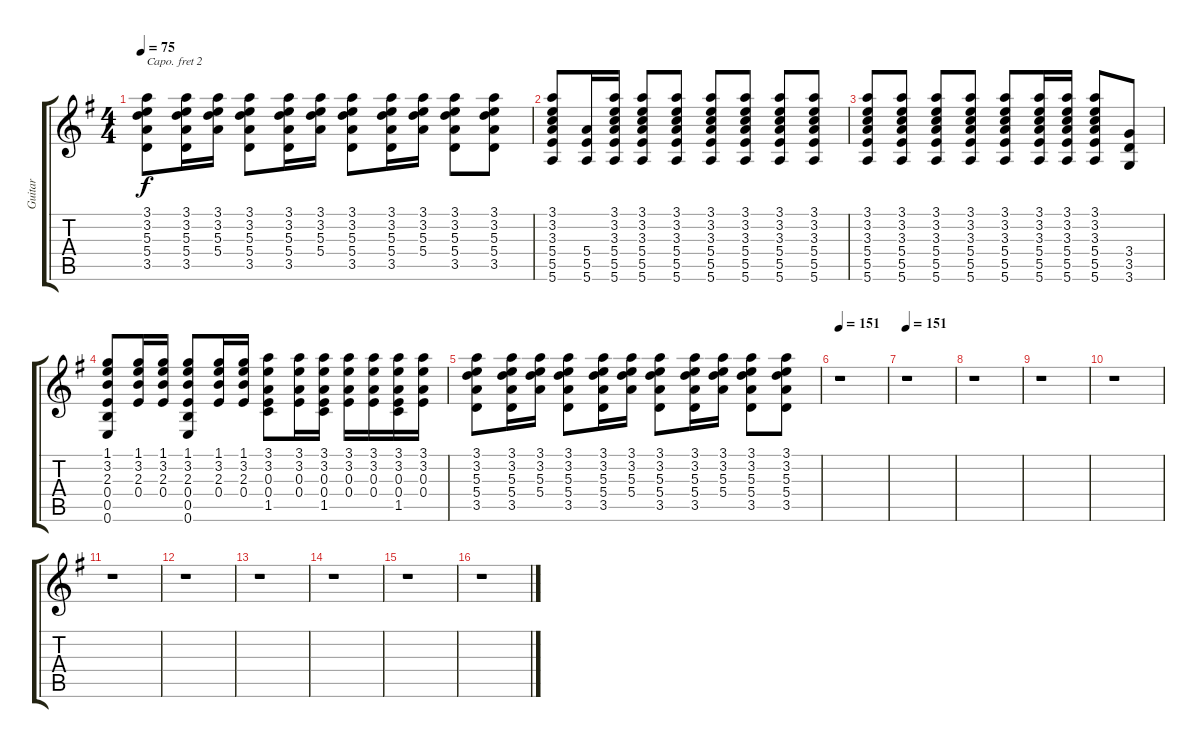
\track ("Guitar" "Guitar") {instrument acousticguitarsteel}
\staff {score tabs}
\capo 2
\tuning (E4 B3 G3 D3 A2 D2) {hide}
\ts (4 4)
\tempo 75
\clef g2
\ks eminor
(3.1 3.2 5.3 5.4 3.5).8{dy f} (3.1 3.2 5.3 5.4 3.5).16 (3.1 3.2 5.3 5.4).16 (3.1 3.2 5.3 5.4 3.5).8 (3.1 3.2 5.3 5.4 3.5).16 (3.1 3.2 5.3 5.4).16 (3.1 3.2 5.3 5.4 3.5).8 (3.1 3.2 5.3 5.4 3.5).16 (3.1 3.2 5.3 5.4).16 (3.1 3.2 5.3 5.4 3.5).8 (3.1 3.2 5.3 5.4 3.5).8 |
(3.1 3.2 3.3 5.4 5.5 5.6).8 (5.4 5.5 5.6).16 (3.1 3.2 3.3 5.4 5.5 5.6).16 (3.1 3.2 3.3 5.4 5.5 5.6).8 (3.1 3.2 3.3 5.4 5.5 5.6).8 (3.1 3.2 3.3 5.4 5.5 5.6).8 (3.1 3.2 3.3 5.4 5.5 5.6).8 (3.1 3.2 3.3 5.4 5.5 5.6).8 (3.1 3.2 3.3 5.4 5.5 5.6).8 |
(3.1 3.2 3.3 5.4 5.5 5.6).8 (3.1 3.2 3.3 5.4 5.5 5.6).8 (3.1 3.2 3.3 5.4 5.5 5.6).8 (3.1 3.2 3.3 5.4 5.5 5.6).8 (3.1 3.2 3.3 5.4 5.5 5.6).8 (3.1 3.2 3.3 5.4 5.5 5.6).16 (3.1 3.2 3.3 5.4 5.5 5.6).16 (3.1 3.2 3.3 5.4 5.5 5.6).8 (3.4 3.5 3.6).8 |
(1.1 3.2 2.3 0.4 0.5 0.6).8 (1.1 3.2 2.3 0.4).16 (1.1 3.2 2.3 0.4).16 (1.1 3.2 2.3 0.4 0.5 0.6).8 (1.1 3.2 2.3 0.4).16 (1.1 3.2 2.3 0.4).16 (3.1 3.2 0.3 0.4 1.5).8 (3.1 3.2 0.3 0.4).16 (3.1 3.2 0.3 0.4 1.5).16 (3.1 3.2 0.3 0.4).16 (3.1 3.2 0.3 0.4).16 (3.1 3.2 0.3 0.4 1.5).16 (3.1 3.2 0.3 0.4).16 |
(3.1 3.2 5.3 5.4 3.5).8 (3.1 3.2 5.3 5.4 3.5).16 (3.1 3.2 5.3 5.4).16 (3.1 3.2 5.3 5.4 3.5).8 (3.1 3.2 5.3 5.4 3.5).16 (3.1 3.2 5.3 5.4).16 (3.1 3.2 5.3 5.4 3.5).8 (3.1 3.2 5.3 5.4 3.5).16 (3.1 3.2 5.3 5.4).16 (3.1 3.2 5.3 5.4 3.5).8 (3.1 3.2 5.3 5.4 3.5).8 |
\tempo 151
r.1 |
\tempo 151
r.1 |
r.1 |
r.1 |
r.1 |
r.1 |
r.1 |
r.1 |
r.1 |
r.1 |
r.1
